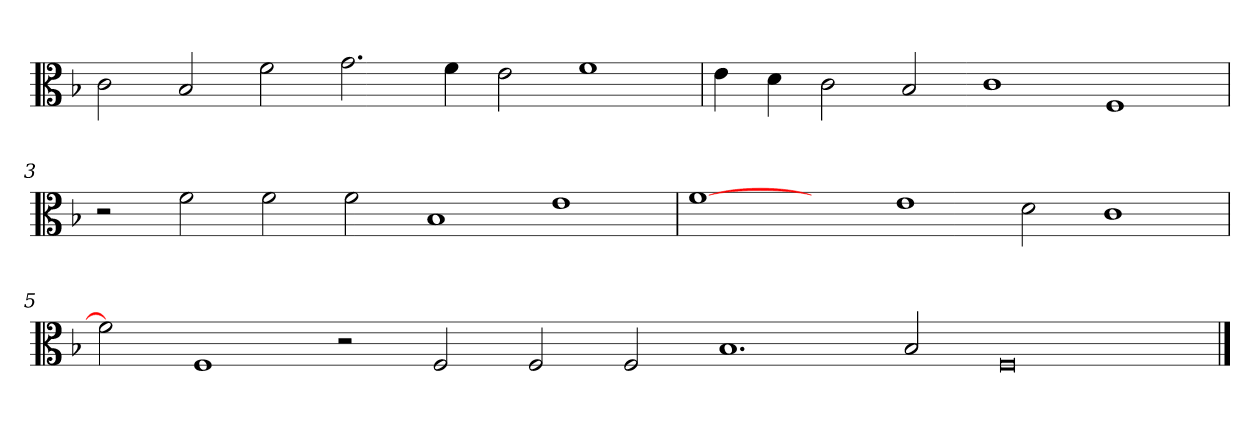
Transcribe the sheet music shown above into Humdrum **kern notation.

**kern
*part1
*staff1
*clefC3
*k[b-]
=1
2c\
2B-/
2f\
2.g\
4f\
2e\
1f
=2
4e\
4d\
2c\
2B-/
1c
1F
=3
2r
2f\
2f\
2f\
1B-
1e
=4
[1f
2ryy
1e
2d\
1c
=5
2f]
1F
2r
2F/
2F/
2F/
1.B-
2B-/
0F
==
*-
